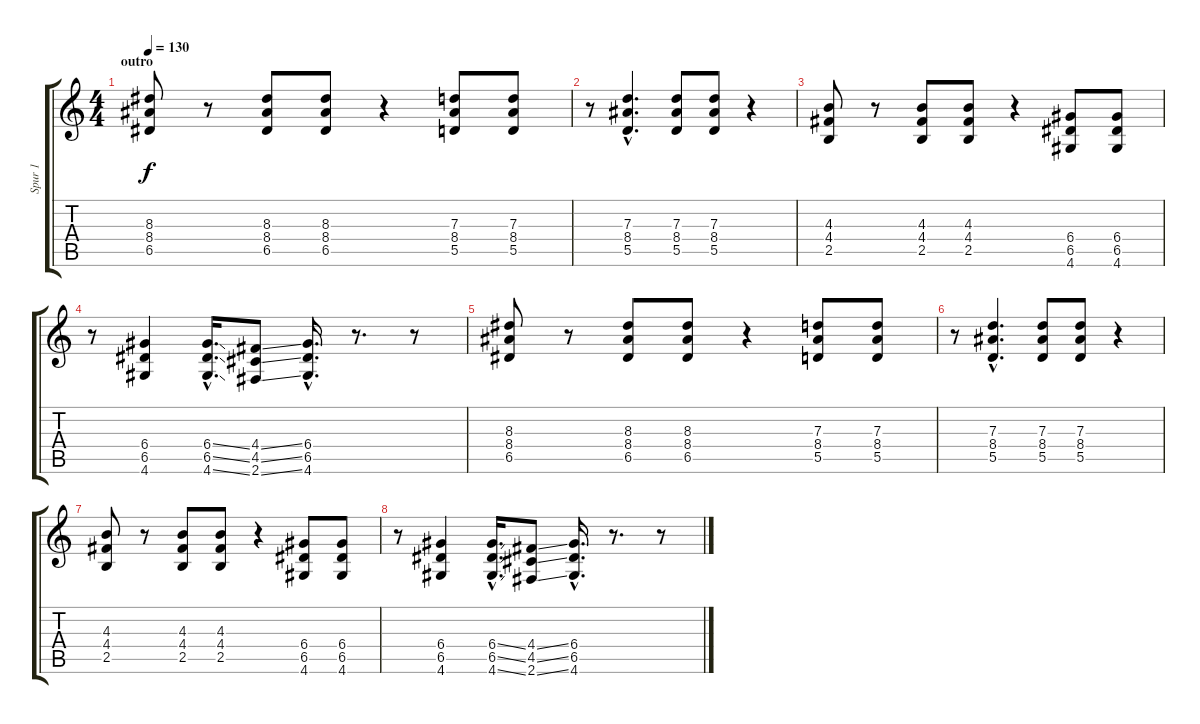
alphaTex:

\track ("Spur 1" "Spur 1") {instrument distortionguitar}
\staff {score tabs}
\tuning (E4 B3 G3 D3 A2 E2) {hide}
\ts (4 4)
\section ("" "outro")
\tempo 130
\clef g2
\ks c
(8.3 8.4 6.5).8{dy f} r.8 (8.3 8.4 6.5).8 (8.3 8.4 6.5).8 r.4 (7.3 8.4 5.5).8 (7.3 8.4 5.5).8 |
r.8 (7.3{hac} 8.4{hac} 5.5{hac}).4{d} (7.3 8.4 5.5).8 (7.3 8.4 5.5).8 r.4 |
(4.3 4.4 2.5).8 r.8 (4.3 4.4 2.5).8 (4.3 4.4 2.5).8 r.4 (6.4 6.5 4.6).8 (6.4 6.5 4.6).8 |
r.8 (6.4 6.5 4.6).4 (6.4{ss hac} 6.5{ss hac} 4.6{ss hac}).16{d} (4.4{ss} 4.5{ss} 2.6{ss}).8 (6.4{hac} 6.5{hac} 4.6{hac}).16{d} r.8{d} r.8 |
(8.3 8.4 6.5).8 r.8 (8.3 8.4 6.5).8 (8.3 8.4 6.5).8 r.4 (7.3 8.4 5.5).8 (7.3 8.4 5.5).8 |
r.8 (7.3{hac} 8.4{hac} 5.5{hac}).4{d} (7.3 8.4 5.5).8 (7.3 8.4 5.5).8 r.4 |
(4.3 4.4 2.5).8 r.8 (4.3 4.4 2.5).8 (4.3 4.4 2.5).8 r.4 (6.4 6.5 4.6).8 (6.4 6.5 4.6).8 |
r.8 (6.4 6.5 4.6).4 (6.4{ss hac} 6.5{ss hac} 4.6{ss hac}).16{d} (4.4{ss} 4.5{ss} 2.6{ss}).8 (6.4{hac} 6.5{hac} 4.6{hac}).16{d} r.8{d} r.8
